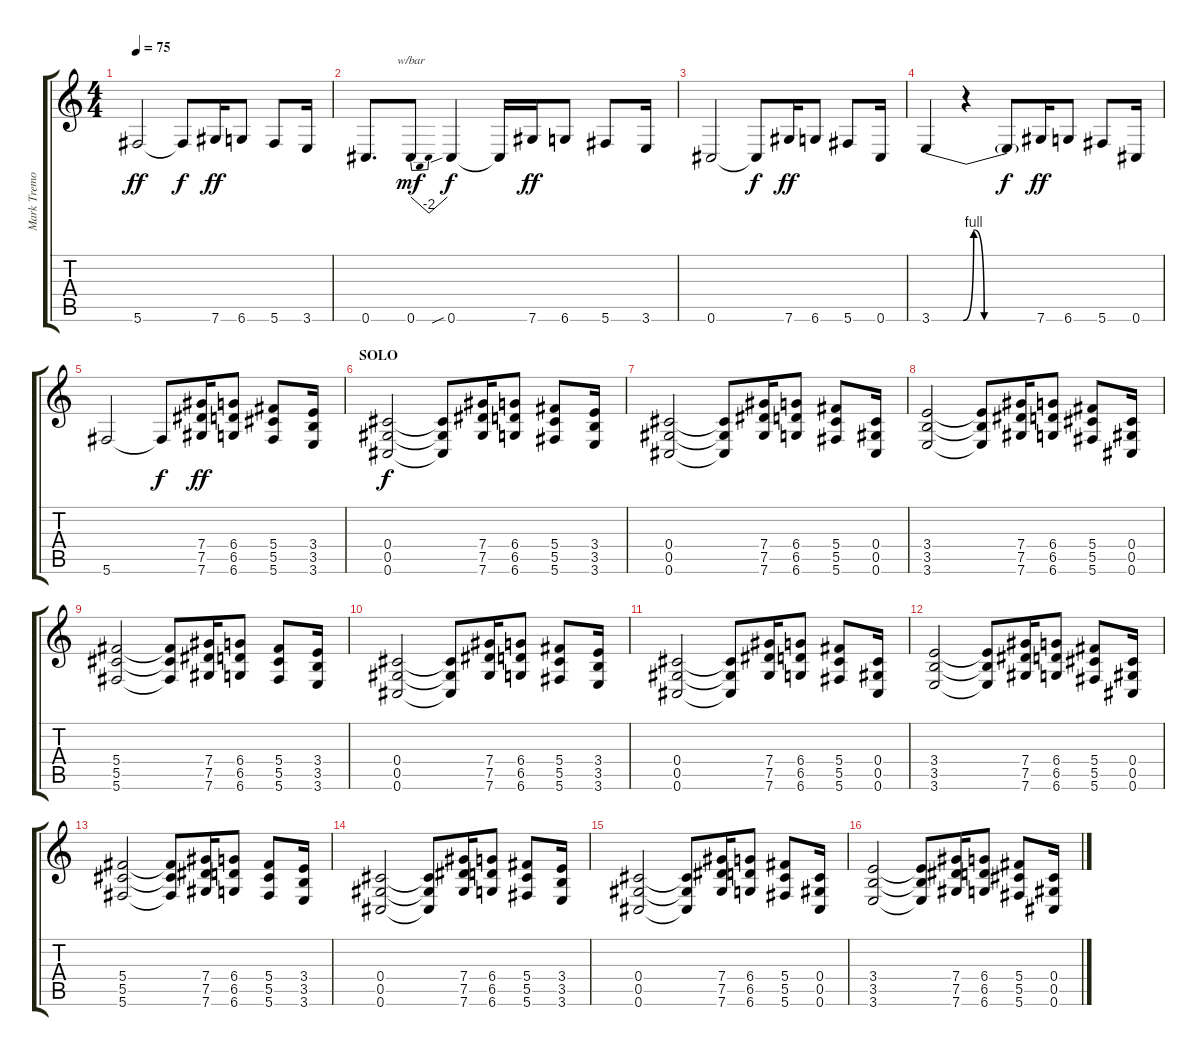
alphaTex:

\track ("Mark Tremonti" "Mark Tremo") {instrument distortionguitar}
\staff {score tabs}
\tuning (Eb4 Bb3 Gb3 Db3 Ab2 Db2) {hide}
\ts (4 4)
\tempo 75
\clef g2
\ks c
5.6.2{dy ff} 5.6{t}.8{dy f} 7.6.16{dy ff} 6.6.8 5.6.8 3.6.16 |
0.6.8{d} 0.6.8{tbe (dip default 0 0 30 -8 60 0) dy mf} 0.6{sib}.4{dy f} 0.6{t}.16 7.6.16{dy ff} 6.6.8 5.6.8 3.6.16 |
0.6.2 0.6{t}.8{dy f} 7.6.16{dy ff} 6.6.8 5.6.8 0.6.16 |
3.6{be (custom 0 0 10 0 15 0 18 0 24 4 30 0 45 0 60 0)}.4 r.4 3.6{t}.8{dy f} 7.6.16{dy ff} 6.6.8 5.6.8 0.6.16 |
5.6.2 5.6{t}.8{dy f} (7.4 7.5 7.6).16{dy ff} (6.4 6.5 6.6).8 (5.4 5.5 5.6).8 (3.4 3.5 3.6).16 |
\section ("" "SOLO")
(0.4 0.5 0.6).2{dy f} (0.4{t} 0.5{t} 0.6{t}).8 (7.4 7.5 7.6).16 (6.4 6.5 6.6).8 (5.4 5.5 5.6).8 (3.4 3.5 3.6).16 |
(0.4 0.5 0.6).2 (0.4{t} 0.5{t} 0.6{t}).8 (7.4 7.5 7.6).16 (6.4 6.5 6.6).8 (5.4 5.5 5.6).8 (0.4 0.5 0.6).16 |
(3.4 3.5 3.6).2 (3.4{t} 3.5{t} 3.6{t}).8 (7.4 7.5 7.6).16 (6.4 6.5 6.6).8 (5.4 5.5 5.6).8 (0.4 0.5 0.6).16 |
(5.4 5.5 5.6).2 (5.4{t} 5.5{t} 5.6{t}).8 (7.4 7.5 7.6).16 (6.4 6.5 6.6).8 (5.4 5.5 5.6).8 (3.4 3.5 3.6).16 |
(0.4 0.5 0.6).2 (0.4{t} 0.5{t} 0.6{t}).8 (7.4 7.5 7.6).16 (6.4 6.5 6.6).8 (5.4 5.5 5.6).8 (3.4 3.5 3.6).16 |
(0.4 0.5 0.6).2 (0.4{t} 0.5{t} 0.6{t}).8 (7.4 7.5 7.6).16 (6.4 6.5 6.6).8 (5.4 5.5 5.6).8 (0.4 0.5 0.6).16 |
(3.4 3.5 3.6).2 (3.4{t} 3.5{t} 3.6{t}).8 (7.4 7.5 7.6).16 (6.4 6.5 6.6).8 (5.4 5.5 5.6).8 (0.4 0.5 0.6).16 |
(5.4 5.5 5.6).2 (5.4{t} 5.5{t} 5.6{t}).8 (7.4 7.5 7.6).16 (6.4 6.5 6.6).8 (5.4 5.5 5.6).8 (3.4 3.5 3.6).16 |
(0.4 0.5 0.6).2 (0.4{t} 0.5{t} 0.6{t}).8 (7.4 7.5 7.6).16 (6.4 6.5 6.6).8 (5.4 5.5 5.6).8 (3.4 3.5 3.6).16 |
(0.4 0.5 0.6).2 (0.4{t} 0.5{t} 0.6{t}).8 (7.4 7.5 7.6).16 (6.4 6.5 6.6).8 (5.4 5.5 5.6).8 (0.4 0.5 0.6).16 |
(3.4 3.5 3.6).2 (3.4{t} 3.5{t} 3.6{t}).8 (7.4 7.5 7.6).16 (6.4 6.5 6.6).8 (5.4 5.5 5.6).8 (0.4 0.5 0.6).16
